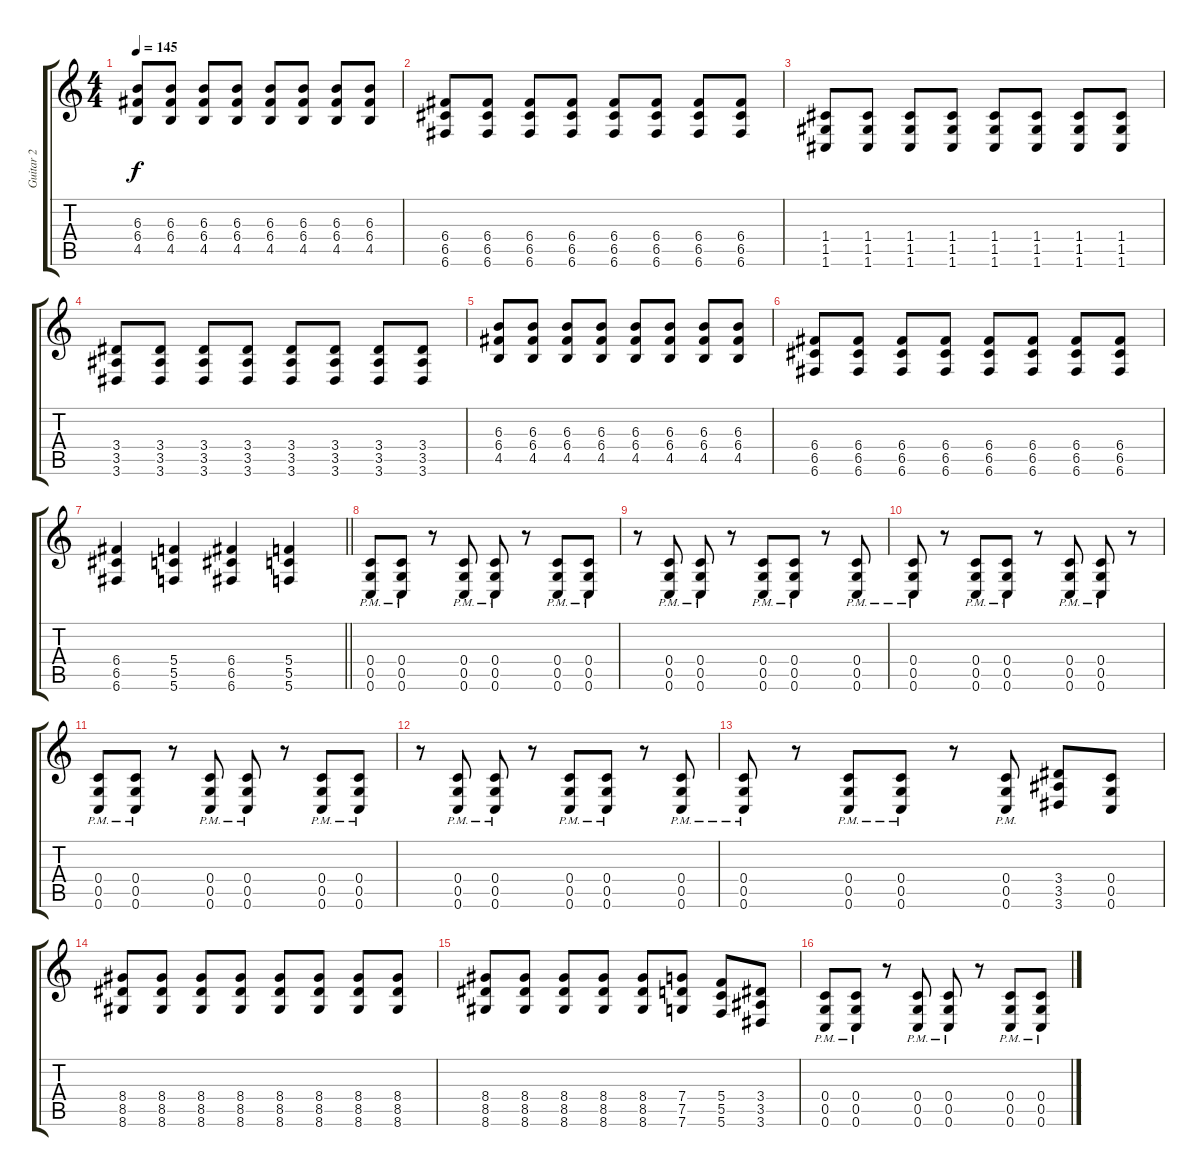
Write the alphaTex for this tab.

\track ("Guitar 2" "Guitar 2") {instrument distortionguitar}
\staff {score tabs}
\tuning (D4 A3 F3 C3 G2 C2) {hide}
\ts (4 4)
\tempo 145
\clef g2
\ks c
(6.3 6.4 4.5).8{dy f} (6.3 6.4 4.5).8 (6.3 6.4 4.5).8 (6.3 6.4 4.5).8 (6.3 6.4 4.5).8 (6.3 6.4 4.5).8 (6.3 6.4 4.5).8 (6.3 6.4 4.5).8 |
(6.4 6.5 6.6).8 (6.4 6.5 6.6).8 (6.4 6.5 6.6).8 (6.4 6.5 6.6).8 (6.4 6.5 6.6).8 (6.4 6.5 6.6).8 (6.4 6.5 6.6).8 (6.4 6.5 6.6).8 |
(1.4 1.5 1.6).8 (1.4 1.5 1.6).8 (1.4 1.5 1.6).8 (1.4 1.5 1.6).8 (1.4 1.5 1.6).8 (1.4 1.5 1.6).8 (1.4 1.5 1.6).8 (1.4 1.5 1.6).8 |
(3.4 3.5 3.6).8 (3.4 3.5 3.6).8 (3.4 3.5 3.6).8 (3.4 3.5 3.6).8 (3.4 3.5 3.6).8 (3.4 3.5 3.6).8 (3.4 3.5 3.6).8 (3.4 3.5 3.6).8 |
(6.3 6.4 4.5).8 (6.3 6.4 4.5).8 (6.3 6.4 4.5).8 (6.3 6.4 4.5).8 (6.3 6.4 4.5).8 (6.3 6.4 4.5).8 (6.3 6.4 4.5).8 (6.3 6.4 4.5).8 |
(6.4 6.5 6.6).8 (6.4 6.5 6.6).8 (6.4 6.5 6.6).8 (6.4 6.5 6.6).8 (6.4 6.5 6.6).8 (6.4 6.5 6.6).8 (6.4 6.5 6.6).8 (6.4 6.5 6.6).8 |
\barLineRight lightlight
(6.4 6.5 6.6).4 (5.4 5.5 5.6).4 (6.4 6.5 6.6).4 (5.4 5.5 5.6).4 |
(0.4{pm} 0.5{pm} 0.6{pm}).8 (0.4{pm} 0.5{pm} 0.6{pm}).8 r.8 (0.4{pm} 0.5{pm} 0.6{pm}).8 (0.4{pm} 0.5{pm} 0.6{pm}).8 r.8 (0.4{pm} 0.5{pm} 0.6{pm}).8 (0.4{pm} 0.5{pm} 0.6{pm}).8 |
r.8 (0.4{pm} 0.5{pm} 0.6{pm}).8 (0.4{pm} 0.5{pm} 0.6{pm}).8 r.8 (0.4{pm} 0.5{pm} 0.6{pm}).8 (0.4{pm} 0.5{pm} 0.6{pm}).8 r.8 (0.4{pm} 0.5{pm} 0.6{pm}).8 |
(0.4{pm} 0.5{pm} 0.6{pm}).8 r.8 (0.4{pm} 0.5{pm} 0.6{pm}).8 (0.4{pm} 0.5{pm} 0.6{pm}).8 r.8 (0.4{pm} 0.5{pm} 0.6{pm}).8 (0.4{pm} 0.5{pm} 0.6{pm}).8 r.8 |
(0.4{pm} 0.5{pm} 0.6{pm}).8 (0.4{pm} 0.5{pm} 0.6{pm}).8 r.8 (0.4{pm} 0.5{pm} 0.6{pm}).8 (0.4{pm} 0.5{pm} 0.6{pm}).8 r.8 (0.4{pm} 0.5{pm} 0.6{pm}).8 (0.4{pm} 0.5{pm} 0.6{pm}).8 |
r.8 (0.4{pm} 0.5{pm} 0.6{pm}).8 (0.4{pm} 0.5{pm} 0.6{pm}).8 r.8 (0.4{pm} 0.5{pm} 0.6{pm}).8 (0.4{pm} 0.5{pm} 0.6{pm}).8 r.8 (0.4{pm} 0.5{pm} 0.6{pm}).8 |
(0.4{pm} 0.5{pm} 0.6{pm}).8 r.8 (0.4{pm} 0.5{pm} 0.6{pm}).8 (0.4{pm} 0.5{pm} 0.6{pm}).8 r.8 (0.4{pm} 0.5{pm} 0.6{pm}).8 (3.4 3.5 3.6).8 (0.4 0.5 0.6).8 |
(8.4 8.5 8.6).8 (8.4 8.5 8.6).8 (8.4 8.5 8.6).8 (8.4 8.5 8.6).8 (8.4 8.5 8.6).8 (8.4 8.5 8.6).8 (8.4 8.5 8.6).8 (8.4 8.5 8.6).8 |
(8.4 8.5 8.6).8 (8.4 8.5 8.6).8 (8.4 8.5 8.6).8 (8.4 8.5 8.6).8 (8.4 8.5 8.6).8 (7.4 7.5 7.6).8 (5.4 5.5 5.6).8 (3.4 3.5 3.6).8 |
(0.4{pm} 0.5{pm} 0.6{pm}).8 (0.4{pm} 0.5{pm} 0.6{pm}).8 r.8 (0.4{pm} 0.5{pm} 0.6{pm}).8 (0.4{pm} 0.5{pm} 0.6{pm}).8 r.8 (0.4{pm} 0.5{pm} 0.6{pm}).8 (0.4{pm} 0.5{pm} 0.6{pm}).8
